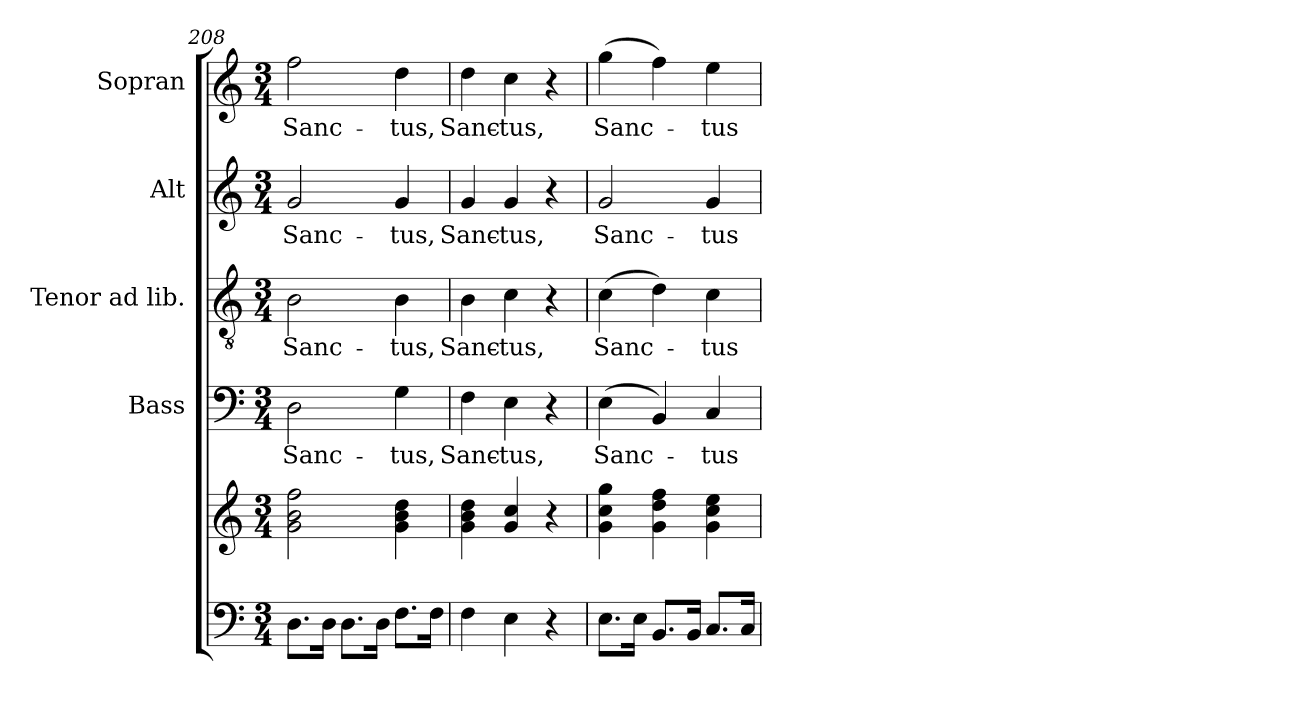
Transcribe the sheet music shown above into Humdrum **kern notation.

**kern	**kern	**kern	**text	**kern	**text	**kern	**text	**kern	**text
*part5	*part5	*part4	*part4	*part3	*part3	*part2	*part2	*part1	*part1
*staff6	*staff5	*staff4	*staff4	*staff3	*staff3	*staff2	*staff2	*staff1	*staff1
*	*	*I"Bass	*	*I"Tenor ad lib.	*	*I"Alt	*	*I"Sopran	*
*	*	*I'B.	*	*I'T.	*	*I'A.	*	*I'S.	*
*clefF4	*clefG2	*clefF4	*	*clefGv2	*	*clefG2	*	*clefG2	*
*k[]	*k[]	*k[]	*	*k[]	*	*k[]	*	*k[]	*
*C:	*C:	*C:	*	*C:	*	*C:	*	*C:	*
*M3/4	*M3/4	*M3/4	*	*M3/4	*	*M3/4	*	*M3/4	*
=208	=208	=208	=208	=208	=208	=208	=208	=208	=208
!	!	!	!LO:LY:b	!	!LO:LY:b	!	!LO:LY:b	!	!LO:LY:b
8.D\L	2g\ 2b\ 2ff\	2D\	Sanc-	2B\	Sanc-	2g/	Sanc-	2ff\	Sanc-
16D\Jk	.	.	.	.	.	.	.	.	.
8.D\L	.	.	.	.	.	.	.	.	.
16D\Jk	.	.	.	.	.	.	.	.	.
!	!	!	!LO:LY:b	!	!LO:LY:b	!	!LO:LY:b	!	!LO:LY:b
8.F\L	4g\ 4b\ 4dd\	4G\	-tus,	4B\	-tus,	4g/	-tus,	4dd\	-tus,
16F\Jk	.	.	.	.	.	.	.	.	.
=209	=209	=209	=209	=209	=209	=209	=209	=209	=209
!	!	!	!LO:LY:b	!	!LO:LY:b	!	!LO:LY:b	!	!LO:LY:b
4F\	4g\ 4b\ 4dd\	4F\	Sanc-	4B\	Sanc-	4g/	Sanc-	4dd\	Sanc-
!	!	!	!LO:LY:b	!	!LO:LY:b	!	!LO:LY:b	!	!LO:LY:b
4E\	4g/ 4cc/	4E\	-tus,	4c\	-tus,	4g/	-tus,	4cc\	-tus,
4r	4r	4r	.	4r	.	4r	.	4r	.
=210	=210	=210	=210	=210	=210	=210	=210	=210	=210
!	!	!	!LO:LY:b	!	!LO:LY:b	!	!LO:LY:b	!	!LO:LY:b
8.E\L	4g\ 4cc\ 4gg\	(>4E\	Sanc-	(>4c\	Sanc-	2g/	Sanc-	(>4gg\	Sanc-
16E\Jk	.	.	.	.	.	.	.	.	.
8.BB/L	4g\ 4dd\ 4ff\	4BB/)	.	4d\)	.	.	.	4ff\)	.
16BB/Jk	.	.	.	.	.	.	.	.	.
!	!	!	!LO:LY:b	!	!LO:LY:b	!	!LO:LY:b	!	!LO:LY:b
8.C/L	4g\ 4cc\ 4ee\	4C/	-tus	4c\	-tus	4g/	-tus	4ee\	-tus
16C/Jk	.	.	.	.	.	.	.	.	.
=	=	=	=	=	=	=	=	=	=
*-	*-	*-	*-	*-	*-	*-	*-	*-	*-
